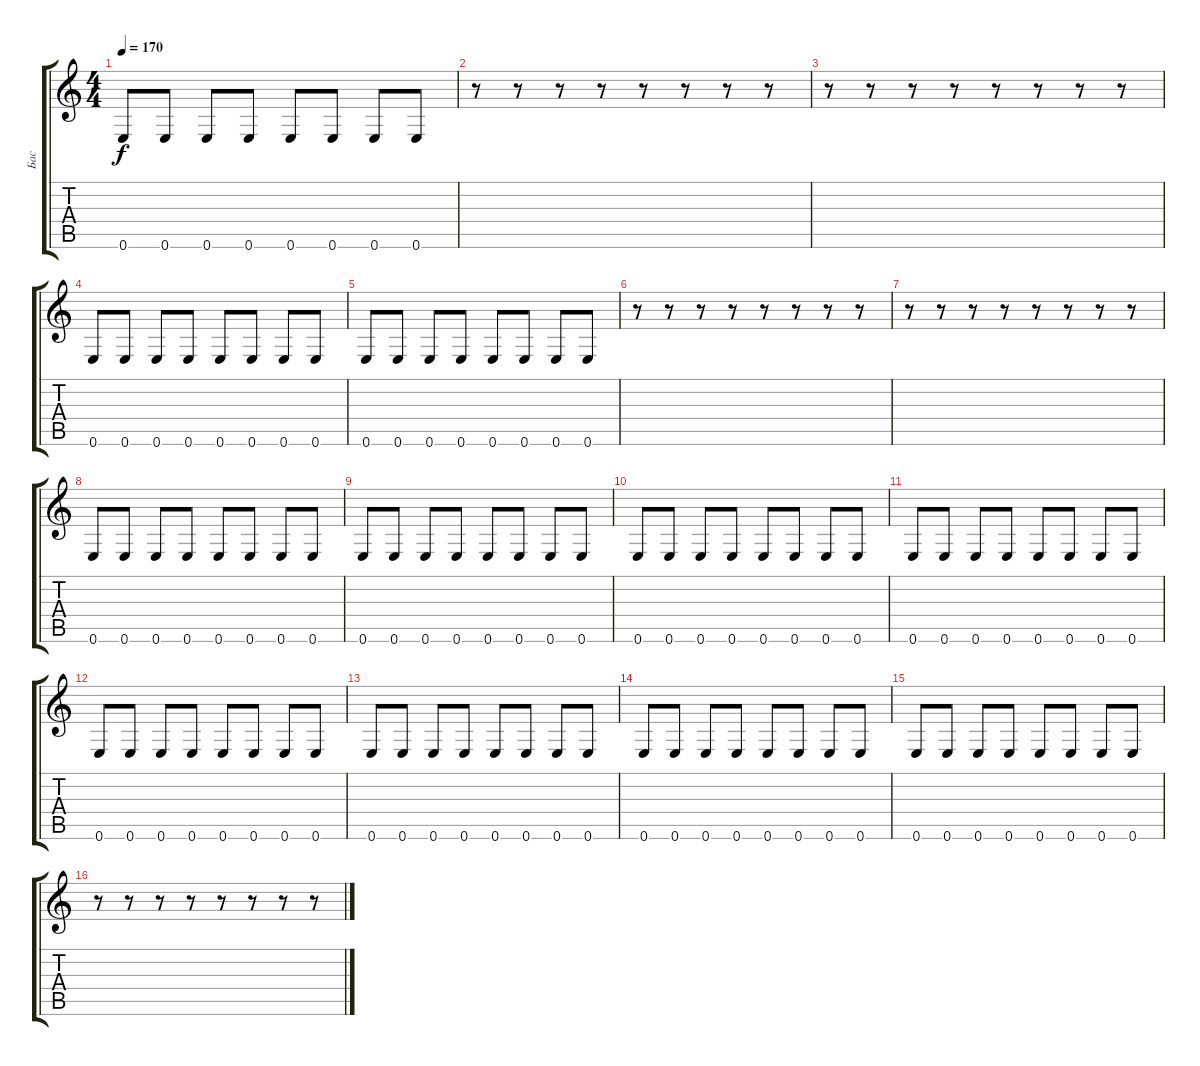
\track ("Бас" "Бас") {instrument electricbassfinger}
\staff {score tabs}
\tuning (E4 B3 G3 D3 A2 E2) {hide}
\ts (4 4)
\tempo 170
\clef g2
\ks c
0.6.8{dy f} 0.6.8 0.6.8 0.6.8 0.6.8 0.6.8 0.6.8 0.6.8 |
r.8 r.8 r.8 r.8 r.8 r.8 r.8 r.8 |
r.8 r.8 r.8 r.8 r.8 r.8 r.8 r.8 |
0.6.8 0.6.8 0.6.8 0.6.8 0.6.8 0.6.8 0.6.8 0.6.8 |
0.6.8 0.6.8 0.6.8 0.6.8 0.6.8 0.6.8 0.6.8 0.6.8 |
r.8 r.8 r.8 r.8 r.8 r.8 r.8 r.8 |
r.8 r.8 r.8 r.8 r.8 r.8 r.8 r.8 |
0.6.8 0.6.8 0.6.8 0.6.8 0.6.8 0.6.8 0.6.8 0.6.8 |
0.6.8 0.6.8 0.6.8 0.6.8 0.6.8 0.6.8 0.6.8 0.6.8 |
0.6.8 0.6.8 0.6.8 0.6.8 0.6.8 0.6.8 0.6.8 0.6.8 |
0.6.8 0.6.8 0.6.8 0.6.8 0.6.8 0.6.8 0.6.8 0.6.8 |
0.6.8 0.6.8 0.6.8 0.6.8 0.6.8 0.6.8 0.6.8 0.6.8 |
0.6.8 0.6.8 0.6.8 0.6.8 0.6.8 0.6.8 0.6.8 0.6.8 |
0.6.8 0.6.8 0.6.8 0.6.8 0.6.8 0.6.8 0.6.8 0.6.8 |
0.6.8 0.6.8 0.6.8 0.6.8 0.6.8 0.6.8 0.6.8 0.6.8 |
r.8 r.8 r.8 r.8 r.8 r.8 r.8 r.8
